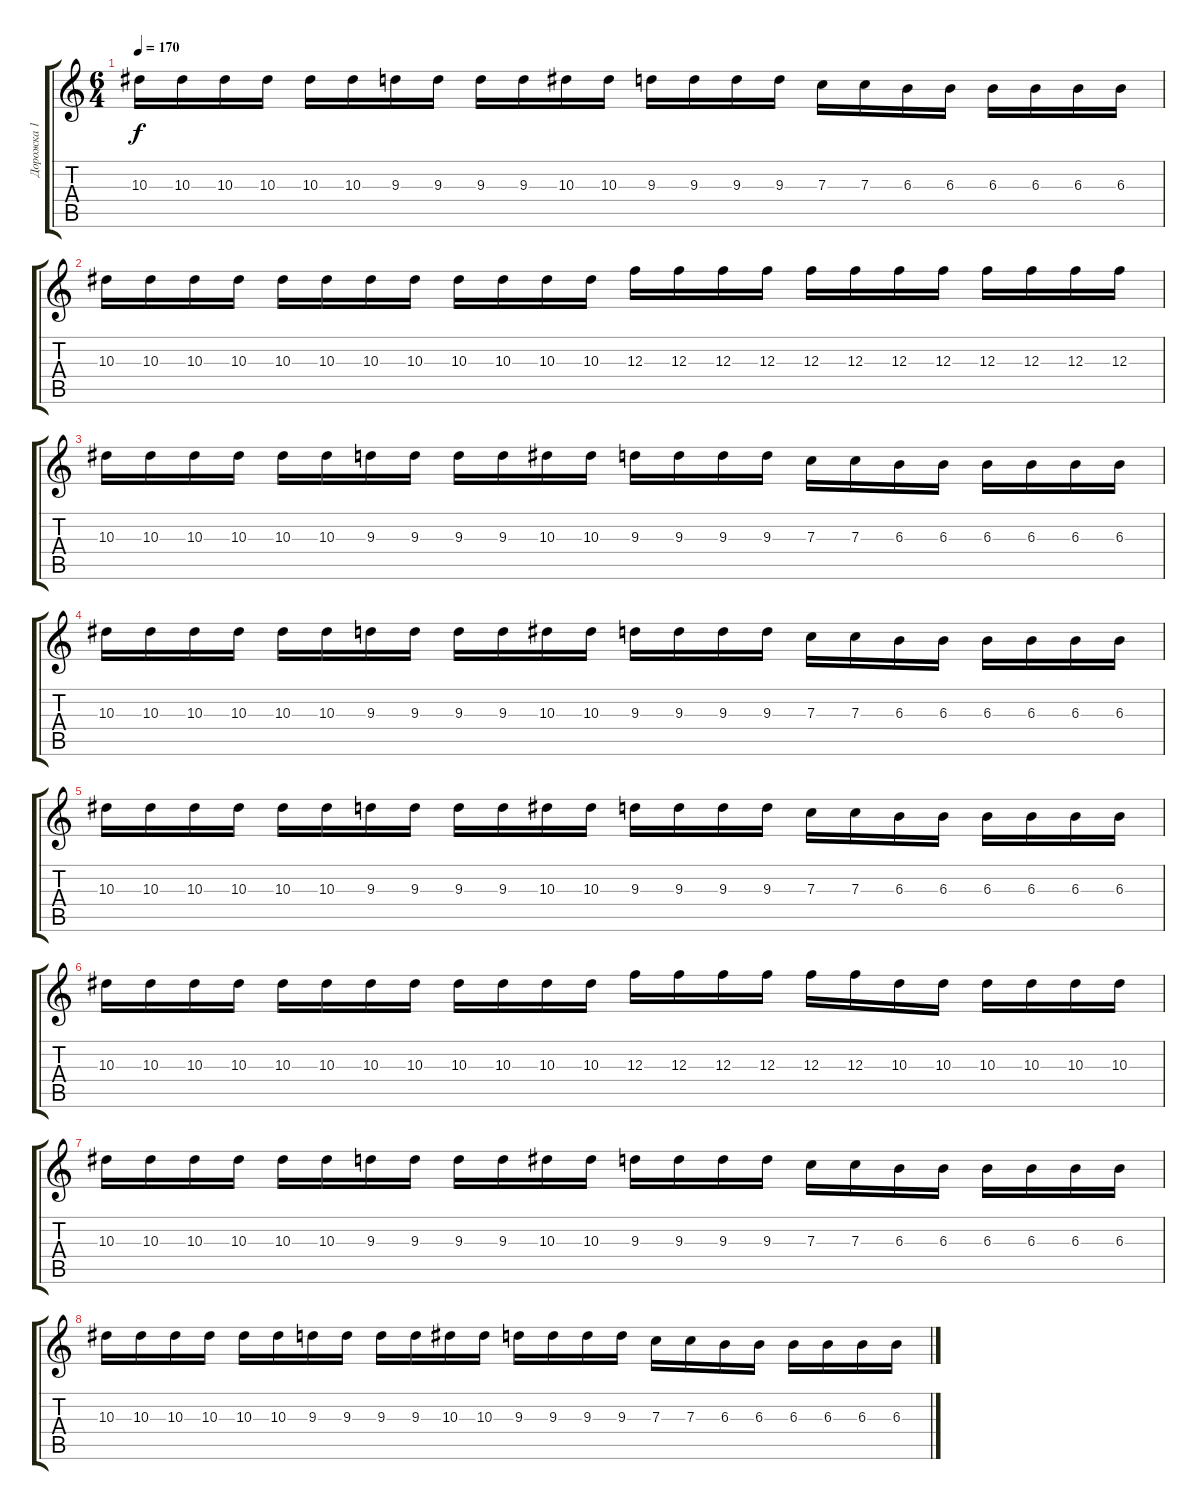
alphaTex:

\track ("Дорожка 1" "Дорожка 1") {instrument distortionguitar}
\staff {score tabs}
\tuning (D4 A3 F3 C3 G2 D2) {hide}
\ts (6 4)
\tempo 170
\clef g2
\ks c
10.3.16{dy f} 10.3.16 10.3.16 10.3.16 10.3.16 10.3.16 9.3.16 9.3.16 9.3.16 9.3.16 10.3.16 10.3.16 9.3.16 9.3.16 9.3.16 9.3.16 7.3.16 7.3.16 6.3.16 6.3.16 6.3.16 6.3.16 6.3.16 6.3.16 |
10.3.16 10.3.16 10.3.16 10.3.16 10.3.16 10.3.16 10.3.16 10.3.16 10.3.16 10.3.16 10.3.16 10.3.16 12.3.16 12.3.16 12.3.16 12.3.16 12.3.16 12.3.16 12.3.16 12.3.16 12.3.16 12.3.16 12.3.16 12.3.16 |
10.3.16 10.3.16 10.3.16 10.3.16 10.3.16 10.3.16 9.3.16 9.3.16 9.3.16 9.3.16 10.3.16 10.3.16 9.3.16 9.3.16 9.3.16 9.3.16 7.3.16 7.3.16 6.3.16 6.3.16 6.3.16 6.3.16 6.3.16 6.3.16 |
10.3.16 10.3.16 10.3.16 10.3.16 10.3.16 10.3.16 9.3.16 9.3.16 9.3.16 9.3.16 10.3.16 10.3.16 9.3.16 9.3.16 9.3.16 9.3.16 7.3.16 7.3.16 6.3.16 6.3.16 6.3.16 6.3.16 6.3.16 6.3.16 |
10.3.16 10.3.16 10.3.16 10.3.16 10.3.16 10.3.16 9.3.16 9.3.16 9.3.16 9.3.16 10.3.16 10.3.16 9.3.16 9.3.16 9.3.16 9.3.16 7.3.16 7.3.16 6.3.16 6.3.16 6.3.16 6.3.16 6.3.16 6.3.16 |
10.3.16 10.3.16 10.3.16 10.3.16 10.3.16 10.3.16 10.3.16 10.3.16 10.3.16 10.3.16 10.3.16 10.3.16 12.3.16 12.3.16 12.3.16 12.3.16 12.3.16 12.3.16 10.3.16 10.3.16 10.3.16 10.3.16 10.3.16 10.3.16 |
10.3.16 10.3.16 10.3.16 10.3.16 10.3.16 10.3.16 9.3.16 9.3.16 9.3.16 9.3.16 10.3.16 10.3.16 9.3.16 9.3.16 9.3.16 9.3.16 7.3.16 7.3.16 6.3.16 6.3.16 6.3.16 6.3.16 6.3.16 6.3.16 |
10.3.16 10.3.16 10.3.16 10.3.16 10.3.16 10.3.16 9.3.16 9.3.16 9.3.16 9.3.16 10.3.16 10.3.16 9.3.16 9.3.16 9.3.16 9.3.16 7.3.16 7.3.16 6.3.16 6.3.16 6.3.16 6.3.16 6.3.16 6.3.16
